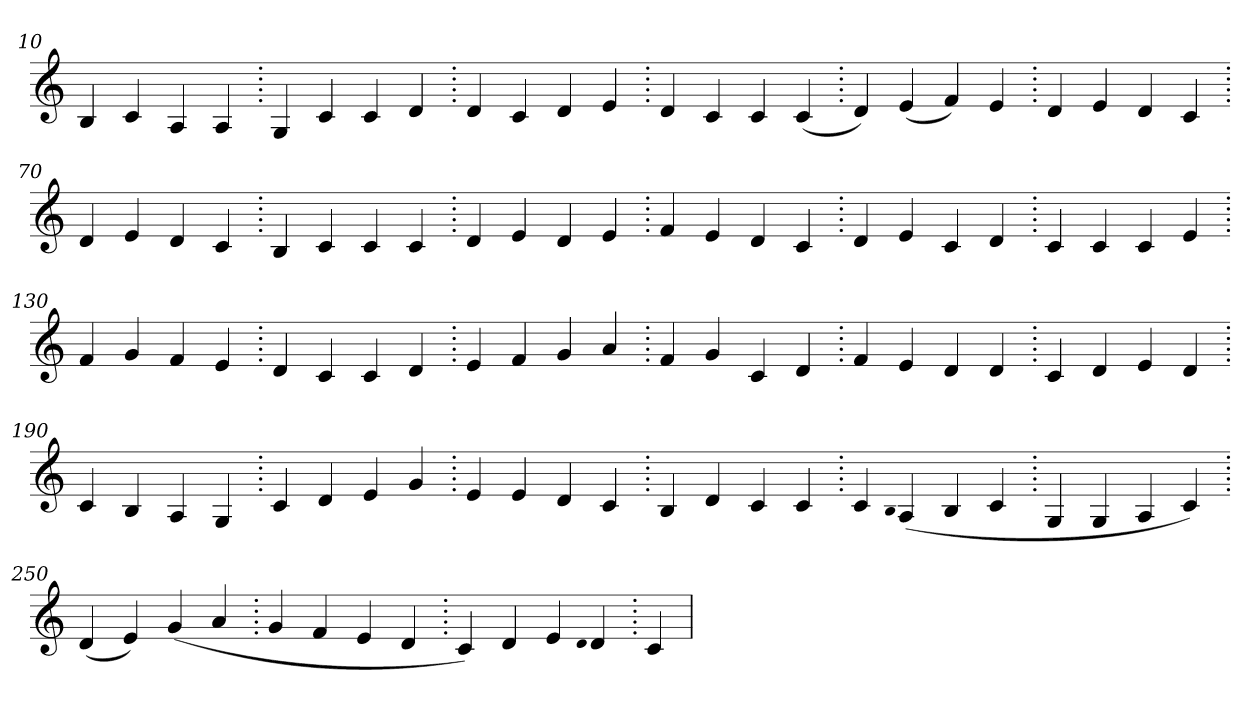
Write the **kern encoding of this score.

**kern
*part1
*staff1
*clefG2
=10.
4B
4c
4A
4A
=20.
4G
4c
4c
4d
=30.
4d
4c
4d
4e
=40.
4d
4c
4c
(>4c
=50.
4d)
(>4e
4f)
4e
=60.
4d
4e
4d
4c
=70.
4d
4e
4d
4c
=80.
4B
4c
4c
4c
=90.
4d
4e
4d
4e
=100.
4f
4e
4d
4c
=110.
4d
4e
4c
4d
=120.
4c
4c
4c
4e
=130.
4f
4g
4f
4e
=140.
4d
4c
4c
4d
=150.
4e
4f
4g
4a
=160.
4f
4g
4c
4d
=170.
4f
4e
4d
4d
=180.
4c
4d
4e
4d
=190.
4c
4B
4A
4G
=200.
4c
4d
4e
4g
=210.
4e
4e
4d
4c
=220.
4B
4d
4c
4c
=230.
4c
qqB
(>4A
4B
4c
=240.
4G
4G
4A
4c)
=250.
(>4d
4e)
(>4g
4a
=260.
4g
4f
4e
4d
=270.
4c)
4d
4e
qqd
4d
=280.
4c
=
*-
